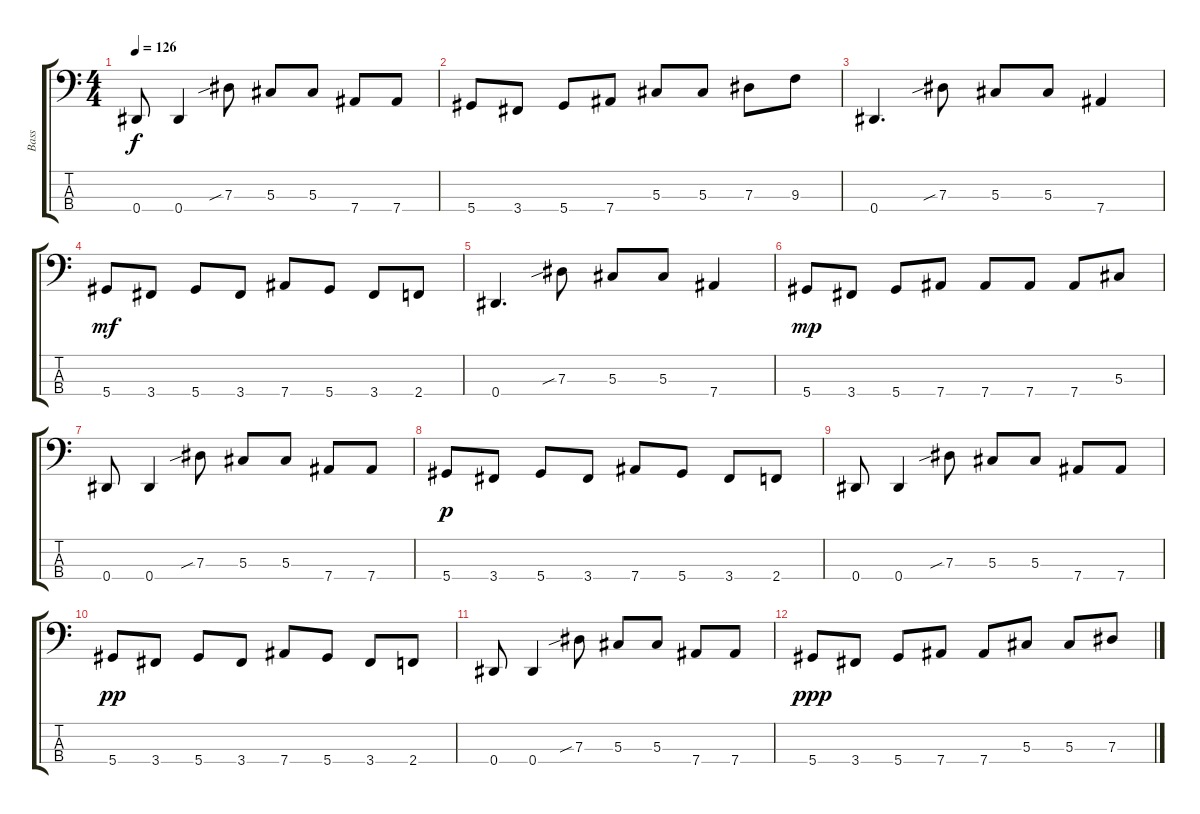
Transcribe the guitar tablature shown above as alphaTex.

\track ("Bass" "Bass") {instrument electricbassfinger}
\staff {score tabs}
\tuning (Gb2 Db2 Ab1 Eb1) {hide}
\ts (4 4)
\tempo 126
\clef f4
\ks c
0.4.8{dy f} 0.4.4 7.3{sib}.8 5.3.8 5.3.8 7.4.8 7.4.8 |
5.4.8 3.4.8 5.4.8 7.4.8 5.3.8 5.3.8 7.3.8 9.3.8 |
0.4.4{d} 7.3{sib}.8 5.3.8 5.3.8 7.4.4 |
5.4.8{dy mf} 3.4.8 5.4.8 3.4.8 7.4.8 5.4.8 3.4.8 2.4.8 |
0.4.4{d} 7.3{sib}.8 5.3.8 5.3.8 7.4.4 |
5.4.8{dy mp} 3.4.8 5.4.8 7.4.8 7.4.8 7.4.8 7.4.8 5.3.8 |
0.4.8 0.4.4 7.3{sib}.8 5.3.8 5.3.8 7.4.8 7.4.8 |
5.4.8{dy p} 3.4.8 5.4.8 3.4.8 7.4.8 5.4.8 3.4.8 2.4.8 |
0.4.8 0.4.4 7.3{sib}.8 5.3.8 5.3.8 7.4.8 7.4.8 |
5.4.8{dy pp} 3.4.8 5.4.8 3.4.8 7.4.8 5.4.8 3.4.8 2.4.8 |
0.4.8 0.4.4 7.3{sib}.8 5.3.8 5.3.8 7.4.8 7.4.8 |
5.4.8{dy ppp} 3.4.8 5.4.8 7.4.8 7.4.8 5.3.8 5.3.8 7.3.8
